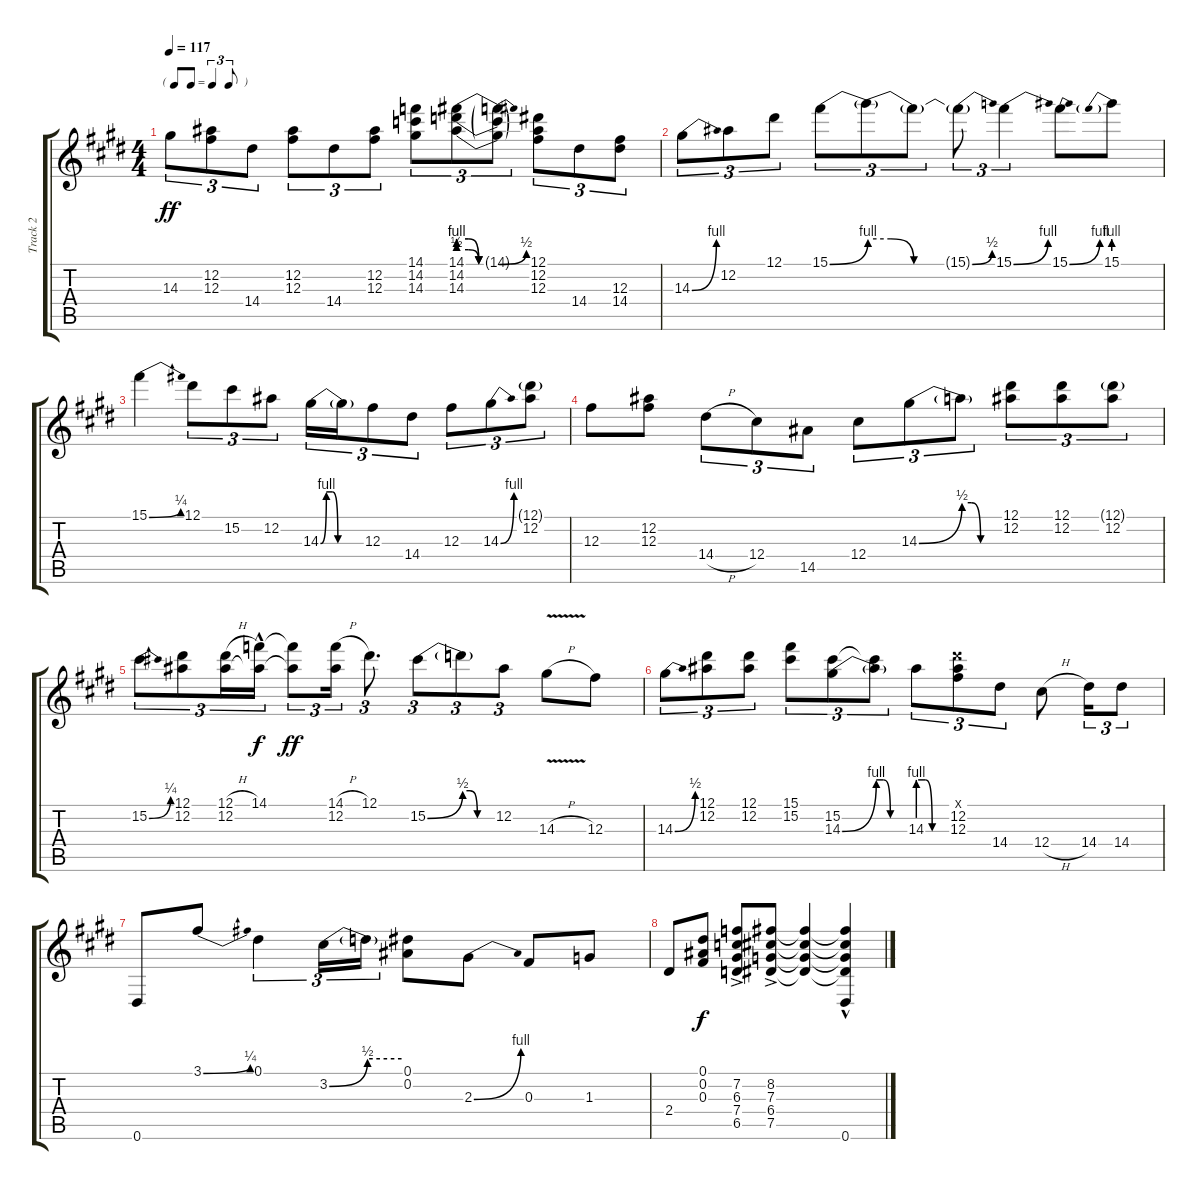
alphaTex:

\track ("Track 2" "Track 2") {instrument electricguitarjazz}
\staff {score tabs}
\tuning (Eb4 Bb3 Gb3 Db3 Ab2 Eb2) {hide}
\ts (4 4)
\tf triplet8th
\tempo 117
\clef g2
\ks e
14.3.8{tu (3 2) dy ff} (12.2 12.3).8{tu (3 2)} 14.4.8{tu (3 2)} (12.2 12.3).8{tu (3 2)} 14.4.8{tu (3 2)} (12.2 12.3).8{tu (3 2)} (14.1 14.2 14.3).8{tu (3 2)} (14.1{be (custom 0 2 15 2 30 0 60 0)} 14.2{be (custom 0 4 15 4 30 0 60 0)} 14.3{be (custom 0 4 15 4 30 0 60 0)}).8{tu (3 2)} (14.1{be (bend 0 0 60 2) t} 14.2{be (hold 0 0 60 0) t} 14.3{be (hold 0 0 60 0) t}).8{tu (3 2)} (12.1 12.2 12.3).8{tu (3 2)} 14.4.8{tu (3 2)} (12.3 14.4).8{tu (3 2)} |
14.3{be (bend 0 0 60 4)}.8{tu (3 2)} 12.2.8{tu (3 2)} 12.1.8{tu (3 2)} 15.1{be (bend 0 0 60 4)}.8{tu (3 2)} 15.1{be (custom 0 4 15 4 30 0 60 0) t}.8{tu (3 2)} 15.1{t}.8{tu (3 2)} 15.1{be (bend 0 0 60 2) t}.8{tu (3 2)} 15.1{be (bend 0 0 60 4)}.4{tu (3 2)} 15.1{be (bend 0 0 60 4)}.8 15.1{be (prebend 0 4 60 4)}.8 |
15.1{be (bend 0 0 60 1)}.4 12.1.8{tu (3 2)} 15.2.8{tu (3 2)} 12.2.8{tu (3 2)} 14.3{be (custom 0 0 15 4 30 4 45 0 60 0)}.16{tu (3 2)} 14.3{be (hold 0 0 60 0) t}.16{tu (3 2)} 12.3.8{tu (3 2)} 14.4.8{tu (3 2)} 12.3.8{tu (3 2)} 14.3{be (bend 0 0 60 4)}.8{tu (3 2)} (12.1{g} 12.2).8{tu (3 2)} |
12.3.8 (12.2 12.3).8 14.4{h}.8{tu (3 2)} 12.4.8{tu (3 2)} 14.5.8{tu (3 2)} 12.4.8{tu (3 2)} 14.3{be (bend 0 0 60 2)}.8{tu (3 2)} 14.3{be (custom 0 2 15 2 30 0 60 0) t}.8{tu (3 2)} (12.1 12.2).8{tu (3 2)} (12.1 12.2).8{tu (3 2)} (12.1{g} 12.2).8{tu (3 2)} |
15.2{be (bend 0 0 60 1)}.8{tu (3 2)} (12.1 12.2).8{tu (3 2)} (12.1{h} 12.2).16{tu (3 2)} (14.1{hac} 12.2{t}).16{tu (3 2) dy f} (14.1{t} 12.2{t}).8{tu (3 2) dy ff} (14.1{h} 12.2).16{tu (3 2)} 12.1.8{d tu (3 2)} 15.2{be (bend 0 0 60 2)}.8{tu (3 2)} 15.2{be (custom 0 2 15 2 30 0 60 0) t}.8{tu (3 2)} 12.2.8{tu (3 2)} 14.3{v h}.8 12.3.8 |
14.3{be (bend 0 0 60 2)}.8{tu (3 2)} (12.1 12.2).8{tu (3 2)} (12.1 12.2).8{tu (3 2)} (15.1 15.2).8{tu (3 2)} (15.2 14.3{be (bend 0 0 60 4)}).8{tu (3 2)} (15.2{t} 14.3{be (custom 0 4 15 4 30 0 60 0) t}).8{tu (3 2)} 14.3{be (custom 0 4 15 4 30 0 60 0)}.8{tu (3 2)} (12.1{x} 12.2 12.3).8{tu (3 2)} 14.4.8{tu (3 2)} 12.4{h}.8 14.4.16{tu (3 2)} 14.4.8{tu (3 2)} |
0.6.8 3.1{be (bend 0 0 60 1)}.8 0.1.4{tu (3 2)} 3.2{be (bend 0 0 60 2)}.16{tu (3 2)} 3.2{be (hold 0 2 60 2) t}.16{tu (3 2)} (0.1 0.2).8 2.3{be (bend 0 0 60 4)}.8 0.3.8 1.3.8 |
2.4.8 (0.1 0.2 0.3).8{dy f} (7.2{ac} 6.3{ac} 7.4{ac} 6.5{ac}).8 (8.2{ac} 7.3{ac} 6.4{ac} 7.5{ac}).8 (8.2{t} 7.3{t} 6.4{t} 7.5{t}).4 (8.2{t} 7.3{t} 6.4{t} 7.5{t} 0.6{hac}).4
